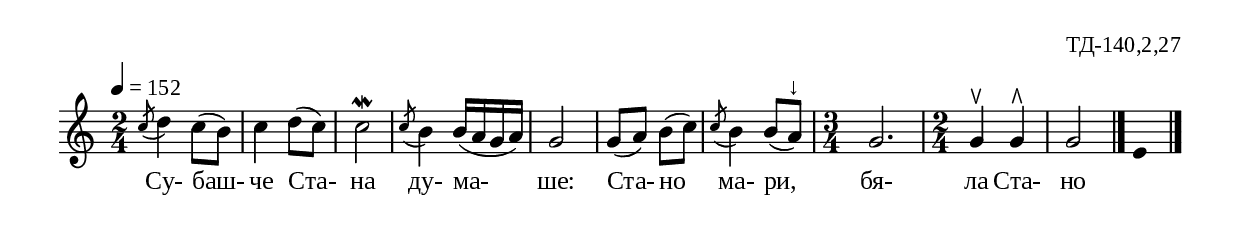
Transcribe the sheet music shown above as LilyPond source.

%{
TD_140_2_27
%}

\include "td-preamble.ly"

\score {
\relative c'' {
 \tempo 4 = 152
  \time 2/4
 \acciaccatura c8 d4 c8( b) c4 d8( c) c2\mordent \acciaccatura c8 b4 b16( a g a)
 g2 g8( a) b( c) 
  \acciaccatura c8 b4 b8( a^"↓") \time 3/4 g2. \time 2/4 g4^\ltoe g^\rtoe g2
 \bar "|." 
 \fixB e4  
 \bar "|." 
}
\addlyrics { Су- баш- че Ста- на ду- ма- ше: Ста- но ма- ри, бя- ла Ста- но }
%
\layout {
  indent = #0
  line-width = 190\mm
  ragged-right=##f
}
%
\midi { 
	\context {
		\Score
		tempoWholesPerMinute = #(ly:make-moment 152 4)
		}
	}
}

\header{
  opus = "ТД-140,2,27"
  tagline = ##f
}

\paper  {
	 myStaffSize = #20
	 #(define fonts
	 (make-pango-font-tree "Times New Roman"
	 "Nimbus Sans"
	 "Luxi Mono"
	 (/ myStaffSize 20)))
  }

